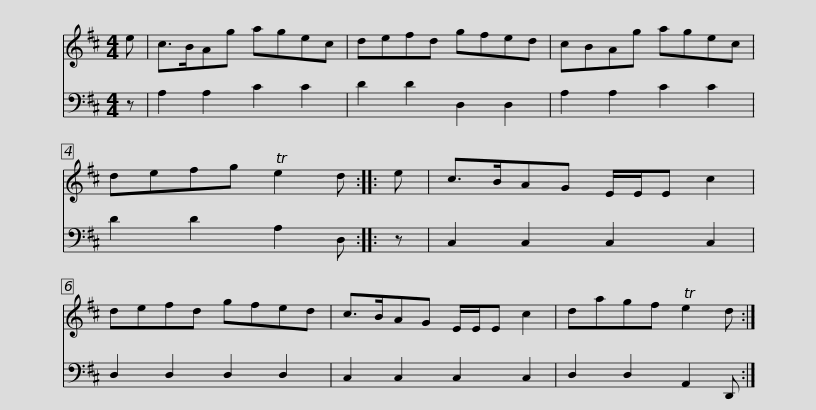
X:1
%%score 1 2
L:1/8
M:4/4
I:linebreak $
K:D
V:1 treble
V:2 bass
V:1
 e | c>BAg agec | defd gfed | cBAg agec | defg Te2 d :: %5
 e | c>BAG E/E/E c2 |$ defd gfed | c>BAG E/E/E c2 | dagf Te2 d :| %10
V:2
 z | A,2 A,2 C2 C2 | D2 D2 D,2 D,2 | A,2 A,2 C2 C2 | D2 D2 A,2 D, :: %5
 z | C,2 C,2 C,2 C,2 |$ D,2 D,2 D,2 D,2 | C,2 C,2 C,2 C,2 | D,2 D,2 A,,2 D,, :| %10
